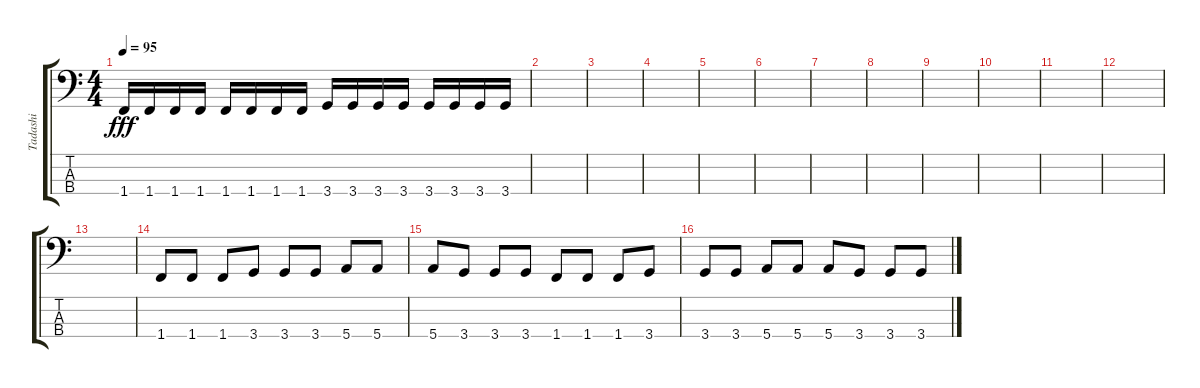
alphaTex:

\track ("Tadashi" "Tadashi") {instrument electricbasspick}
\staff {score tabs}
\tuning (G2 D2 A1 E1) {hide}
\ts (4 4)
\tempo 95
\clef f4
\ks c
1.4.16{dy fff} 1.4.16 1.4.16 1.4.16 1.4.16 1.4.16 1.4.16 1.4.16 3.4.16 3.4.16 3.4.16 3.4.16 3.4.16 3.4.16 3.4.16 3.4.16 |
|
|
|
|
|
|
|
|
|
|
|
|
1.4.8 1.4.8 1.4.8 3.4.8 3.4.8 3.4.8 5.4.8 5.4.8 |
5.4.8 3.4.8 3.4.8 3.4.8 1.4.8 1.4.8 1.4.8 3.4.8 |
3.4.8 3.4.8 5.4.8 5.4.8 5.4.8 3.4.8 3.4.8 3.4.8
